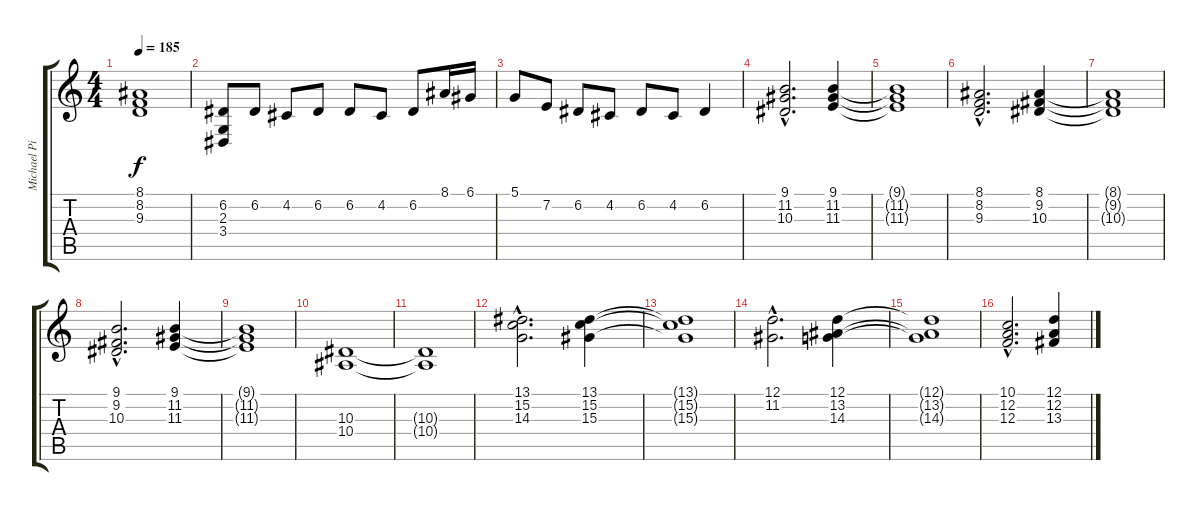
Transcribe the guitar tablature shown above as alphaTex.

\track ("Michael Pinnella " "Michael Pi") {instrument stringensemble1}
\staff {score tabs}
\tuning (D4 A3 F3 C3 G2 D2) {hide}
\ts (4 4)
\tempo 185
\clef g2
\ks c
(8.1{t} 8.2{t} 9.3{t}).1{dy f} |
(6.2 2.3 3.4).8 6.2.8 4.2.8 6.2.8 6.2.8 4.2.8 6.2.8 8.1.16 6.1.16 |
5.1.8 7.2.8 6.2.8 4.2.8 6.2.8 4.2.8 6.2.4 |
(9.1{hac} 11.2{hac} 10.3{hac}).2{d} (9.1 11.2 11.3).4 |
(9.1{t} 11.2{t} 11.3{t}).1 |
(8.1{hac} 8.2{hac} 9.3{hac}).2{d} (8.1 9.2 10.3).4 |
(8.1{t} 9.2{t} 10.3{t}).1 |
(9.1{hac} 9.2{hac} 10.3{hac}).2{d} (9.1 11.2 11.3).4 |
(9.1{t} 11.2{t} 11.3{t}).1 |
(10.3 10.4).1 |
(10.3{t} 10.4{t}).1 |
(13.1{hac} 15.2{hac} 14.3{hac}).2{d} (13.1 15.2 15.3).4 |
(13.1{t} 15.2{t} 15.3{t}).1 |
(12.1{hac} 11.2{hac}).2{d} (12.1 13.2 14.3).4 |
(12.1{t} 13.2{t} 14.3{t}).1 |
(10.1{hac} 12.2{hac} 12.3{hac}).2{d} (12.1 12.2 13.3).4
